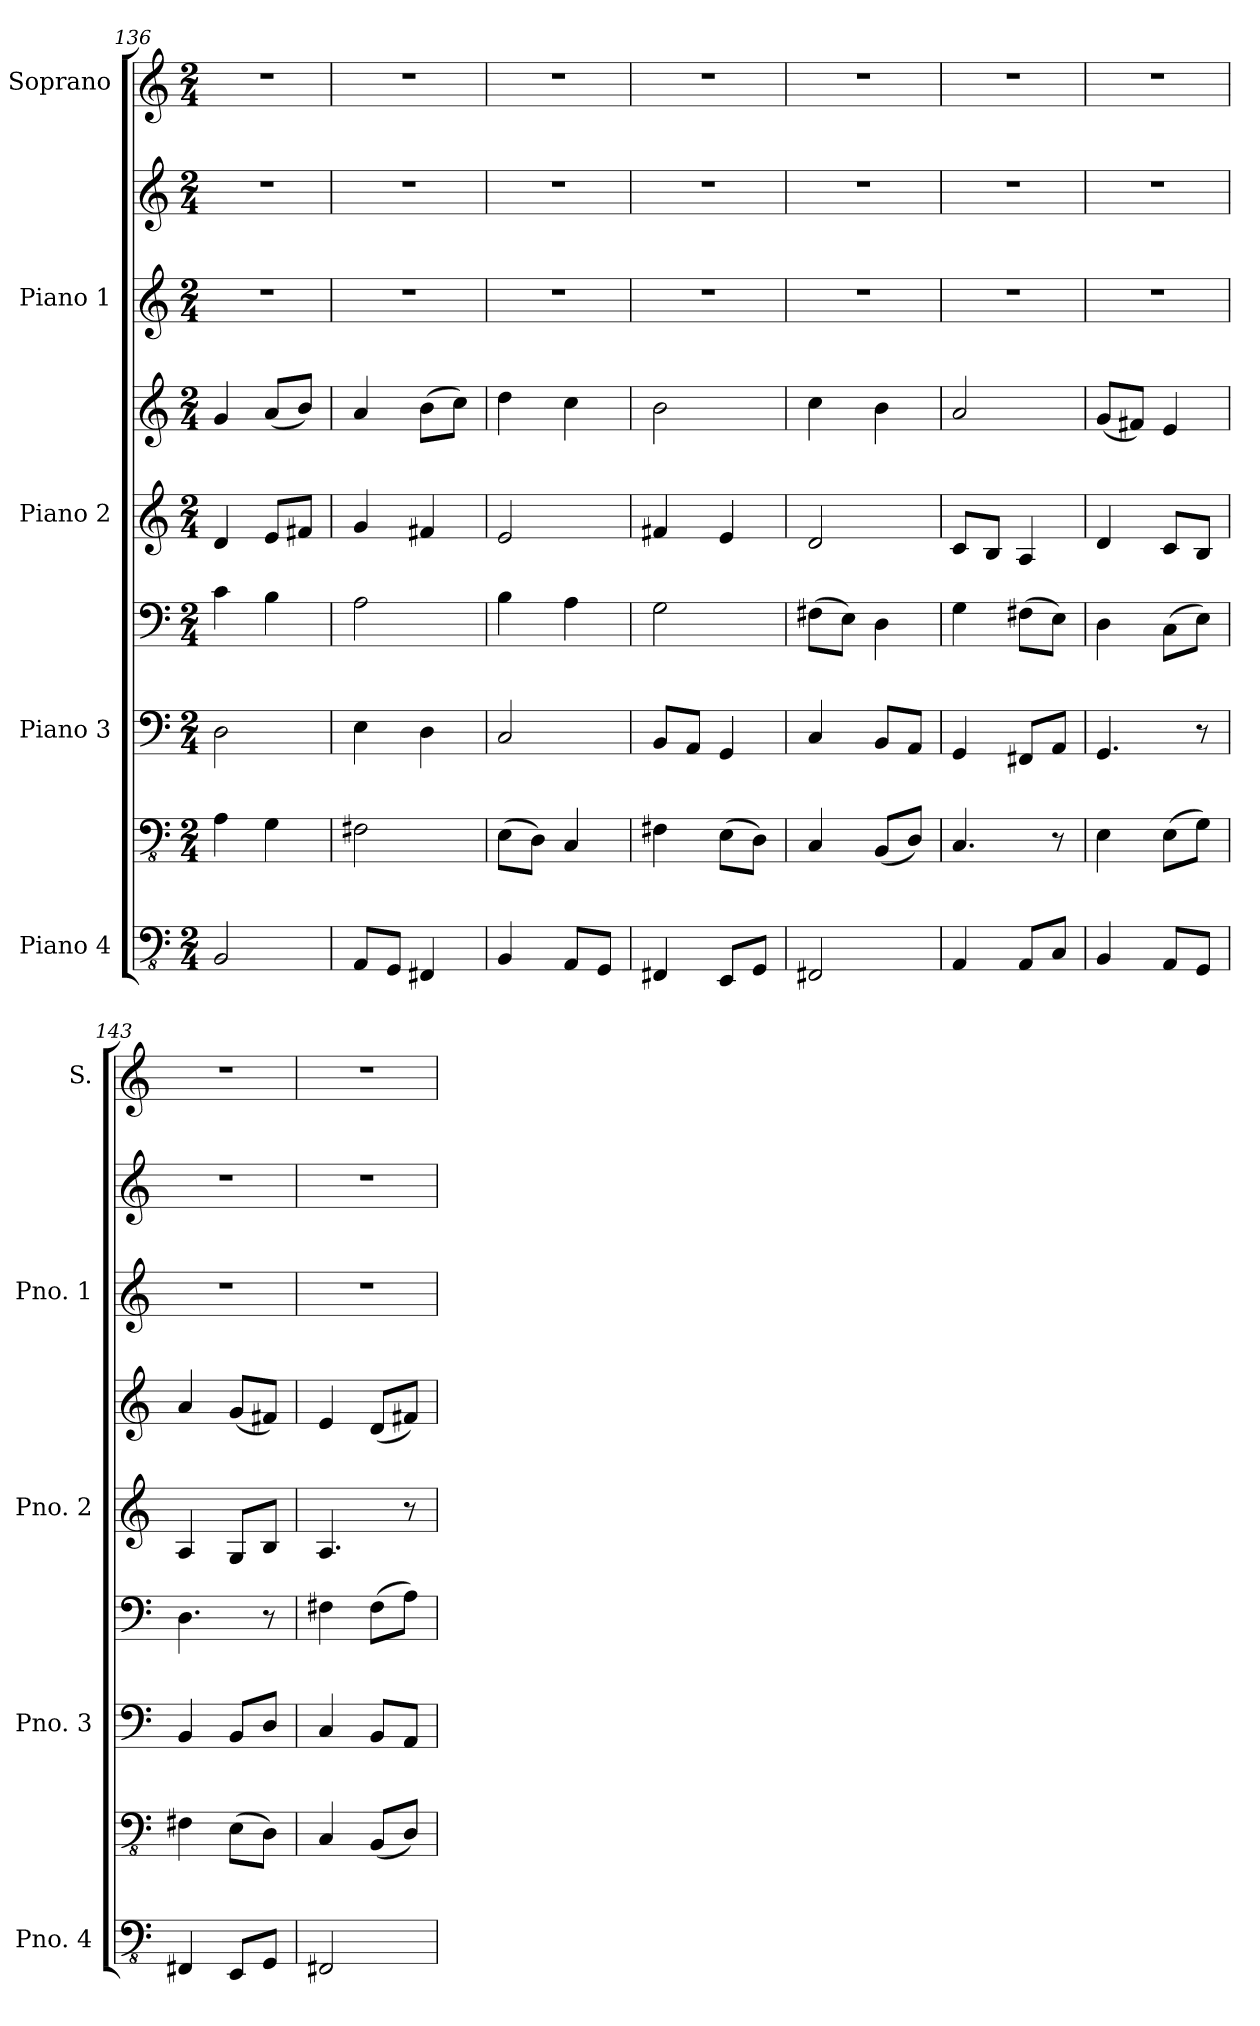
**kern	**kern	**kern	**kern	**kern	**kern	**kern	**kern	**kern
*part5	*part5	*part4	*part4	*part3	*part3	*part2	*part2	*part1
*staff9	*staff8	*staff7	*staff6	*staff5	*staff4	*staff3	*staff2	*staff1
*I"Piano 4	*	*I"Piano 3	*	*I"Piano 2	*	*I"Piano 1	*	*I"Soprano
*I'Pno. 4	*	*I'Pno. 3	*	*I'Pno. 2	*	*I'Pno. 1	*	*I'S.
*clefFv4	*clefFv4	*clefF4	*clefF4	*clefG2	*clefG2	*clefG2	*clefG2	*clefG2
*k[]	*k[]	*k[]	*k[]	*k[]	*k[]	*k[]	*k[]	*k[]
*M2/4	*M2/4	*M2/4	*M2/4	*M2/4	*M2/4	*M2/4	*M2/4	*M2/4
=136	=136	=136	=136	=136	=136	=136	=136	=136
2BBB/	4AA\	2D\	4c\	4d/	4g/	2r	2r	2r
.	4GG\	.	4B\	8e/L	(<8a/L	.	.	.
.	.	.	.	8f#X/J	8b/J)	.	.	.
!!LO:PB:g=z
=137	=137	=137	=137	=137	=137	=137	=137	=137
8AAA/L	2FF#X\	4E\	2A\	4g/	4a/	2r	2r	2r
8GGG/J	.	.	.	.	.	.	.	.
4FFF#X/	.	4D\	.	4f#X/	(>8b\L	.	.	.
.	.	.	.	.	8cc\J)	.	.	.
=138	=138	=138	=138	=138	=138	=138	=138	=138
4BBB/	(>8EE\L	2C/	4B\	2e/	4dd\	2r	2r	2r
.	8DD\J)	.	.	.	.	.	.	.
8AAA/L	4CC/	.	4A\	.	4cc\	.	.	.
8GGG/J	.	.	.	.	.	.	.	.
=139	=139	=139	=139	=139	=139	=139	=139	=139
4FFF#X/	4FF#X\	8BB/L	2G\	4f#X/	2b\	2r	2r	2r
.	.	8AA/J	.	.	.	.	.	.
8EEE/L	(>8EE\L	4GG/	.	4e/	.	.	.	.
8GGG/J	8DD\J)	.	.	.	.	.	.	.
=140	=140	=140	=140	=140	=140	=140	=140	=140
2FFF#X/	4CC/	4C/	(>8F#X\L	2d/	4cc\	2r	2r	2r
.	.	.	8E\J)	.	.	.	.	.
.	(<8BBB/L	8BB/L	4D\	.	4b\	.	.	.
.	8DD/J)	8AA/J	.	.	.	.	.	.
=141	=141	=141	=141	=141	=141	=141	=141	=141
4AAA/	4.CC/	4GG/	4G\	8c/L	2a/	2r	2r	2r
.	.	.	.	8B/J	.	.	.	.
8AAA/L	.	8FF#X/L	(>8F#X\L	4A/	.	.	.	.
8CC/J	8r	8AA/J	8E\J)	.	.	.	.	.
=142	=142	=142	=142	=142	=142	=142	=142	=142
4BBB/	4EE\	4.GG/	4D\	4d/	(<8g/L	2r	2r	2r
.	.	.	.	.	8f#X/J)	.	.	.
8AAA/L	(>8EE\L	.	(>8C\L	8c/L	4e/	.	.	.
8GGG/J	8GG\J)	8r	8E\J)	8B/J	.	.	.	.
=143	=143	=143	=143	=143	=143	=143	=143	=143
4FFF#X/	4FF#X\	4BB/	4.D\	4A/	4a/	2r	2r	2r
8EEE/L	(>8EE\L	8BB/L	.	8G/L	(<8g/L	.	.	.
8GGG/J	8DD\J)	8D/J	8r	8B/J	8f#X/J)	.	.	.
=144	=144	=144	=144	=144	=144	=144	=144	=144
2FFF#X/	4CC/	4C/	4F#X\	4.A/	4e/	2r	2r	2r
.	(<8BBB/L	8BB/L	(>8F#\L	.	(<8d/L	.	.	.
.	8DD/J)	8AA/J	8A\J)	8r	8f#X/J)	.	.	.
=	=	=	=	=	=	=	=	=
*-	*-	*-	*-	*-	*-	*-	*-	*-
